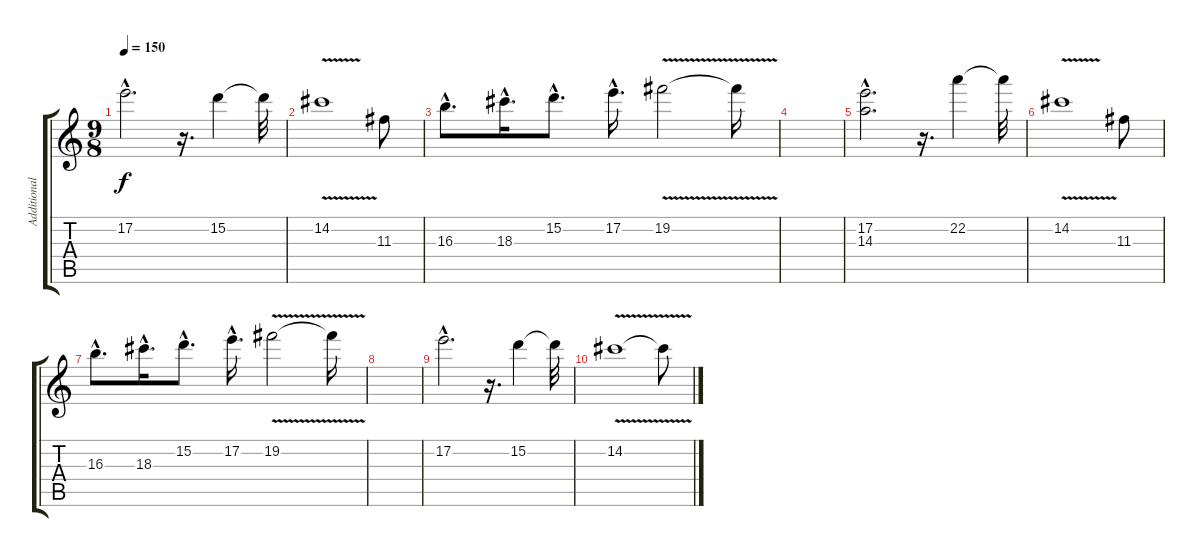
\track ("Additional Guitar" "Additional") {instrument overdrivenguitar}
\staff {score tabs}
\tuning (E4 B3 G3 D3 A2 E2) {hide}
\ts (9 8)
\tempo 150
\clef g2
\ks c
17.2{hac}.2{d dy f} r.16{d} 15.2.4 15.2{t}.32 |
14.2{v}.1 11.3.8{volume 13} |
16.3{hac}.8{d} 18.3{hac}.16{d} 15.2{hac}.8{d} 17.2{hac}.16{d} 19.2{v}.2 19.2{t}.16 |
|
(17.2{hac} 14.3{hac}).2{d} r.16{d} 22.2.4 22.2{t}.32 |
14.2{v}.1 11.3.8{volume 0} |
16.3{hac}.8{d} 18.3{hac}.16{d} 15.2{hac}.8{d} 17.2{hac}.16{d} 19.2{v}.2 19.2{t}.16 |
|
17.2{hac}.2{d} r.16{d} 15.2.4 15.2{t}.32 |
14.2{v}.1 14.2{t}.8
